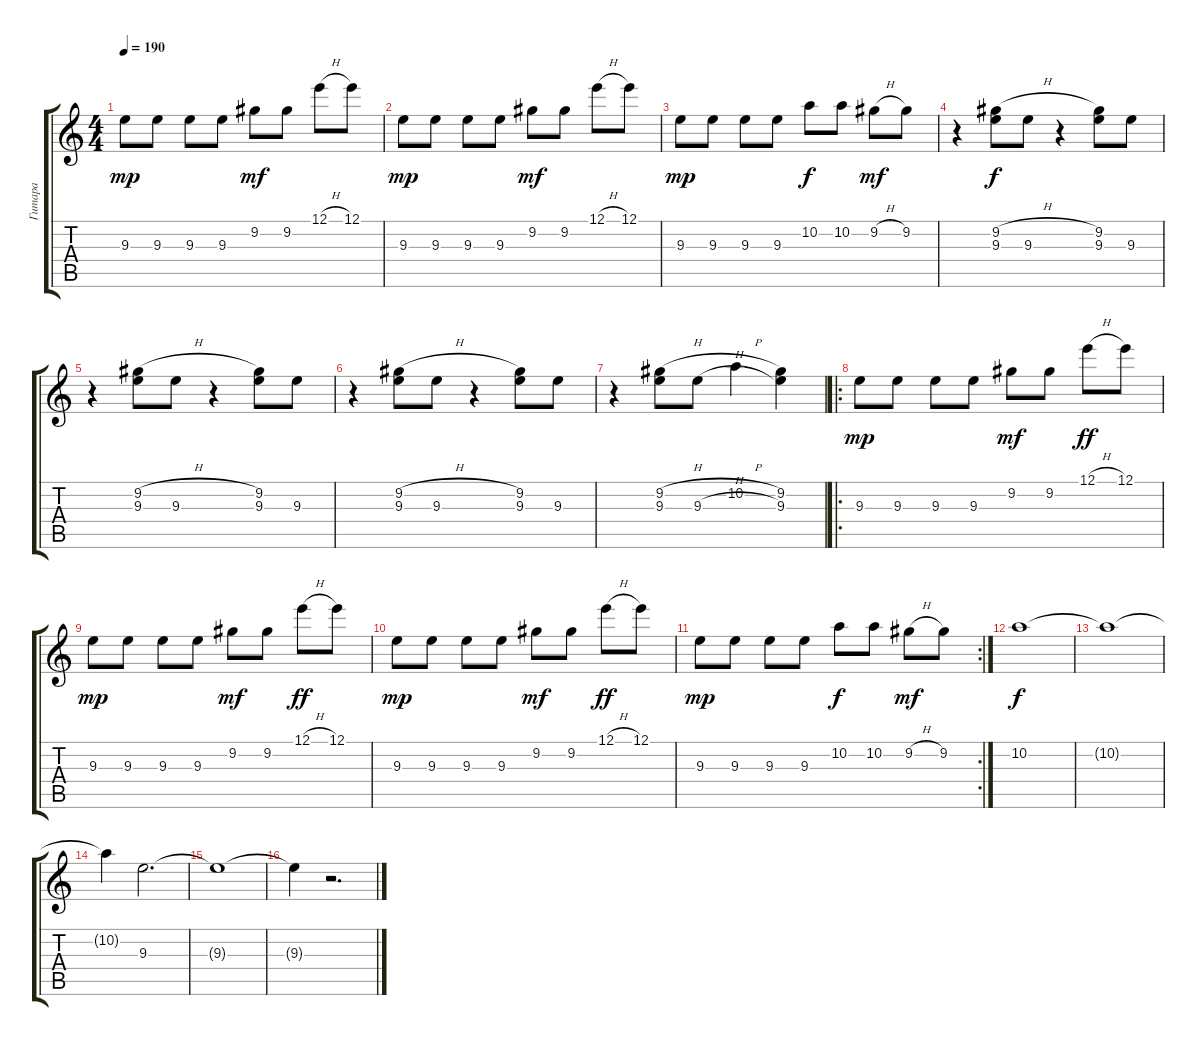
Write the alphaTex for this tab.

\track ("Гитара" "Гитара") {instrument acousticguitarsteel}
\staff {score tabs}
\tuning (E4 B3 G3 D3 A2 E2) {hide}
\ts (4 4)
\tempo 190
\clef g2
\ks c
9.3.8{dy mp} 9.3.8 9.3.8 9.3.8 9.2.8{dy mf} 9.2.8 12.1{h}.8 12.1.8 |
9.3.8{dy mp} 9.3.8 9.3.8 9.3.8 9.2.8{dy mf} 9.2.8 12.1{h}.8 12.1.8 |
9.3.8{dy mp} 9.3.8 9.3.8 9.3.8 10.2.8{dy f} 10.2.8 9.2{h}.8{dy mf} 9.2.8 |
r.4 (9.2{h} 9.3).8{dy f} 9.3.8 r.4 (9.2 9.3).8 9.3.8 |
r.4 (9.2{h} 9.3).8 9.3.8 r.4 (9.2 9.3).8 9.3.8 |
r.4 (9.2{h} 9.3).8 9.3.8 r.4 (9.2 9.3).8 9.3.8 |
r.4 (9.2{h} 9.3).8 9.3{h}.8 10.2{h}.4 (9.2 9.3).4 |
\ro
9.3.8{dy mp} 9.3.8 9.3.8 9.3.8 9.2.8{dy mf} 9.2.8 12.1{h}.8{dy ff} 12.1.8 |
9.3.8{dy mp} 9.3.8 9.3.8 9.3.8 9.2.8{dy mf} 9.2.8 12.1{h}.8{dy ff} 12.1.8 |
9.3.8{dy mp} 9.3.8 9.3.8 9.3.8 9.2.8{dy mf} 9.2.8 12.1{h}.8{dy ff} 12.1.8 |
\rc 2
9.3.8{dy mp} 9.3.8 9.3.8 9.3.8 10.2.8{dy f} 10.2.8 9.2{h}.8{dy mf} 9.2.8 |
10.2.1{dy f} |
10.2{t}.1 |
10.2{t}.4 9.3.2{d} |
9.3{t}.1 |
9.3{t}.4 r.2{d}
